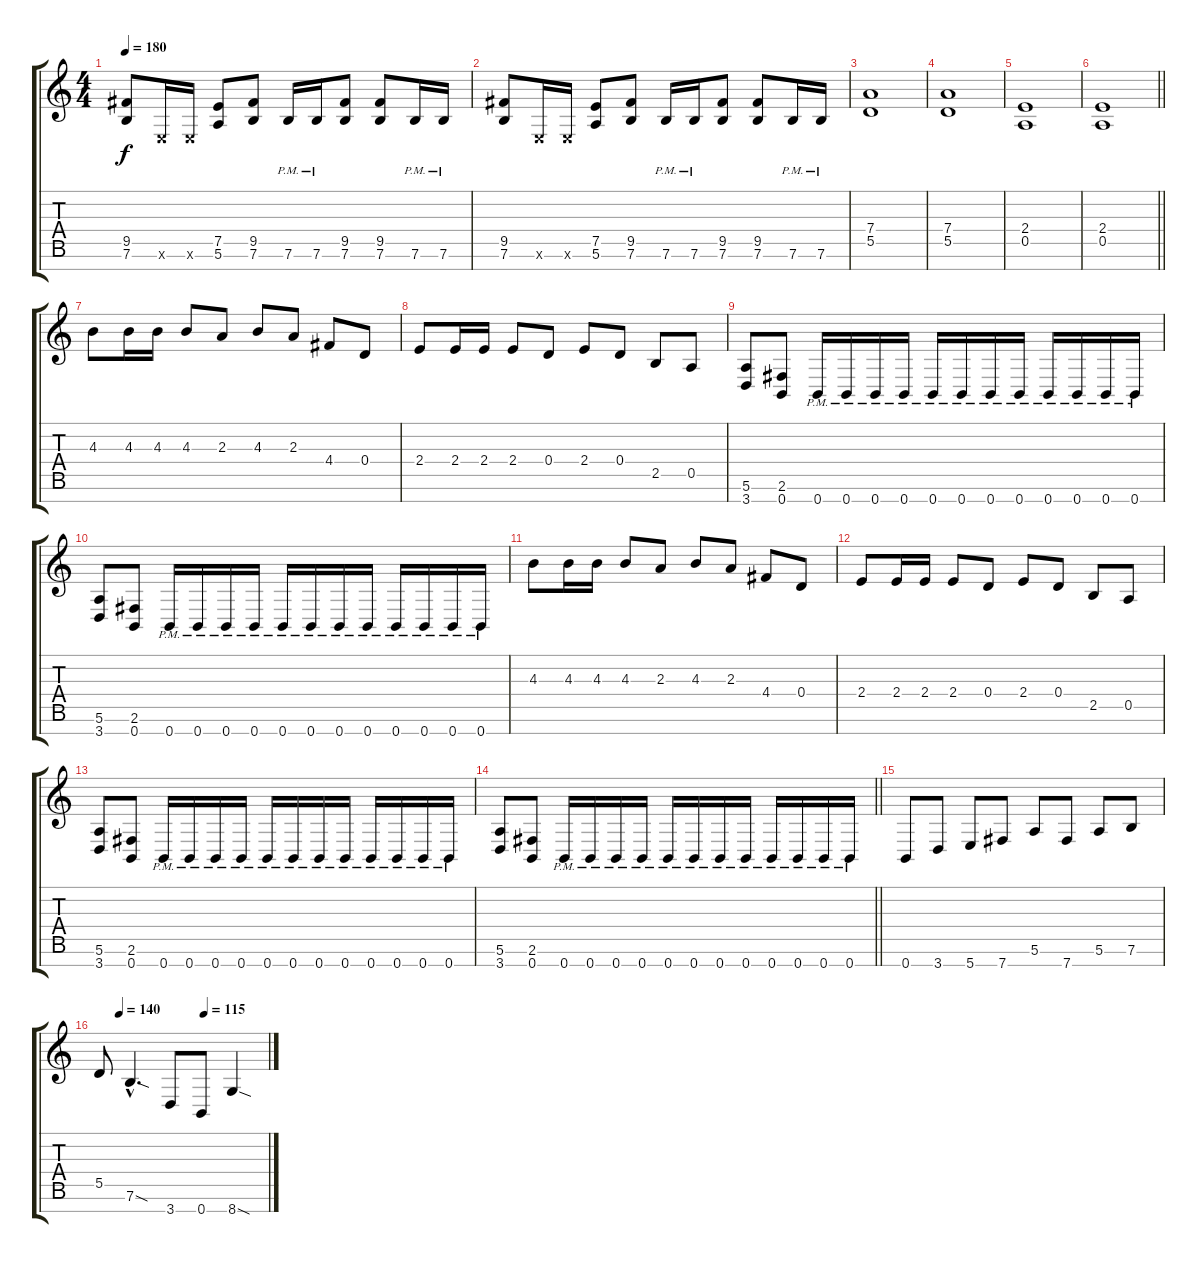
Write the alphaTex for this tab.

\track "" {instrument distortionguitar}
\staff {score tabs}
\tuning (E4 B3 G3 D3 A2 E2 B1) {hide}
\ts (4 4)
\tempo 180
\clef g2
\ks c
(9.5 7.6).8{dy f} 0.6{x}.16 0.6{x}.16 (7.5 5.6).8 (9.5 7.6).8 7.6{pm}.16 7.6{pm}.16 (9.5 7.6).8 (9.5 7.6).8 7.6{pm}.16 7.6{pm}.16 |
(9.5 7.6).8 0.6{x}.16 0.6{x}.16 (7.5 5.6).8 (9.5 7.6).8 7.6{pm}.16 7.6{pm}.16 (9.5 7.6).8 (9.5 7.6).8 7.6{pm}.16 7.6{pm}.16 |
(7.4 5.5).1 |
(7.4 5.5).1 |
(2.4 0.5).1 |
\barLineRight lightlight
(2.4 0.5).1 |
4.3.8 4.3.16 4.3.16 4.3.8 2.3.8 4.3.8 2.3.8 4.4.8 0.4.8 |
2.4.8 2.4.16 2.4.16 2.4.8 0.4.8 2.4.8 0.4.8 2.5.8 0.5.8 |
(5.6 3.7).8 (2.6 0.7).8 0.7{pm}.16 0.7{pm}.16 0.7{pm}.16 0.7{pm}.16 0.7{pm}.16 0.7{pm}.16 0.7{pm}.16 0.7{pm}.16 0.7{pm}.16 0.7{pm}.16 0.7{pm}.16 0.7{pm}.16 |
(5.6 3.7).8 (2.6 0.7).8 0.7{pm}.16 0.7{pm}.16 0.7{pm}.16 0.7{pm}.16 0.7{pm}.16 0.7{pm}.16 0.7{pm}.16 0.7{pm}.16 0.7{pm}.16 0.7{pm}.16 0.7{pm}.16 0.7{pm}.16 |
4.3.8 4.3.16 4.3.16 4.3.8 2.3.8 4.3.8 2.3.8 4.4.8 0.4.8 |
2.4.8 2.4.16 2.4.16 2.4.8 0.4.8 2.4.8 0.4.8 2.5.8 0.5.8 |
(5.6 3.7).8 (2.6 0.7).8 0.7{pm}.16 0.7{pm}.16 0.7{pm}.16 0.7{pm}.16 0.7{pm}.16 0.7{pm}.16 0.7{pm}.16 0.7{pm}.16 0.7{pm}.16 0.7{pm}.16 0.7{pm}.16 0.7{pm}.16 |
\barLineRight lightlight
(5.6 3.7).8 (2.6 0.7).8 0.7{pm}.16 0.7{pm}.16 0.7{pm}.16 0.7{pm}.16 0.7{pm}.16 0.7{pm}.16 0.7{pm}.16 0.7{pm}.16 0.7{pm}.16 0.7{pm}.16 0.7{pm}.16 0.7{pm}.16 |
0.7.8 3.7.8 5.7.8 7.7.8 5.6.8 7.7.8 5.6.8 7.6.8 |
\tempo (140 0.125)
\tempo (115 0.625)
5.5.8 7.6{sod hac}.4{d} 3.7.8 0.7.8 8.7{sod}.4
